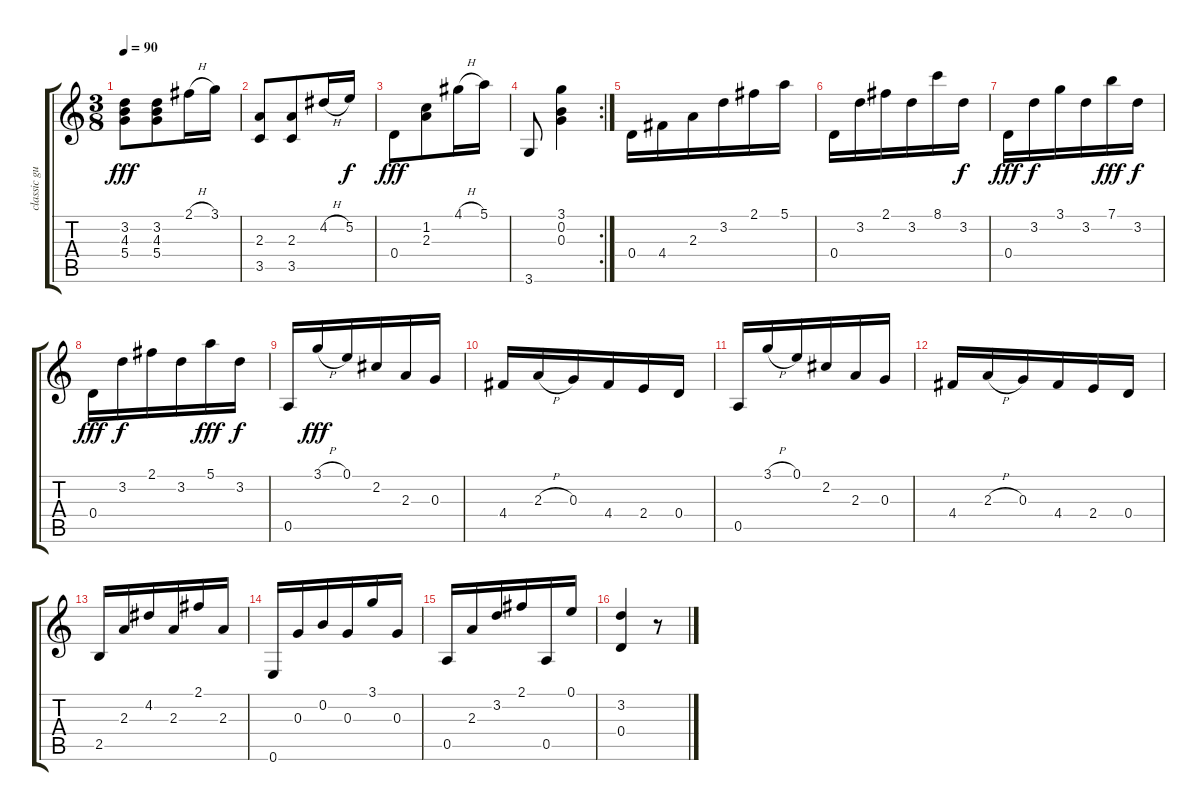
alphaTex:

\track ("classic guitar" "classic gu") {instrument acousticguitarnylon}
\staff {score tabs}
\tuning (E4 B3 G3 D3 A2 E2) {hide}
\ts (3 8)
\tempo 90
\clef g2
\ks c
(3.2 4.3 5.4).8{dy fff} (3.2 4.3 5.4).8 2.1{h}.16 3.1.16 |
(2.3 3.5).8 (2.3 3.5).8 4.2{h}.16 5.2.16{dy f} |
0.4.8{dy fff} (1.2 2.3).8 4.1{h}.16 5.1.16 |
\rc 2
3.6.8 (3.1 0.2 0.3).4 |
0.4.16 4.4.16 2.3.16 3.2.16 2.1.16 5.1.16 |
0.4.16 3.2.16 2.1.16 3.2.16 8.1.16 3.2.16{dy f} |
0.4.16{dy fff} 3.2.16{dy f} 3.1.16 3.2.16 7.1.16{dy fff} 3.2.16{dy f} |
0.4.16{dy fff} 3.2.16{dy f} 2.1.16 3.2.16 5.1.16{dy fff} 3.2.16{dy f} |
0.5.16 3.1{h}.16{dy fff} 0.1.16 2.2.16 2.3.16 0.3.16 |
4.4.16 2.3{h}.16 0.3.16 4.4.16 2.4.16 0.4.16 |
0.5.16 3.1{h}.16 0.1.16 2.2.16 2.3.16 0.3.16 |
4.4.16 2.3{h}.16 0.3.16 4.4.16 2.4.16 0.4.16 |
2.5.16 2.3.16 4.2.16 2.3.16 2.1.16 2.3.16 |
0.6.16 0.3.16 0.2.16 0.3.16 3.1.16 0.3.16 |
0.5.16 2.3.16 3.2.16 2.1.16 0.5.16 0.1.16 |
(3.2 0.4).4 r.8
